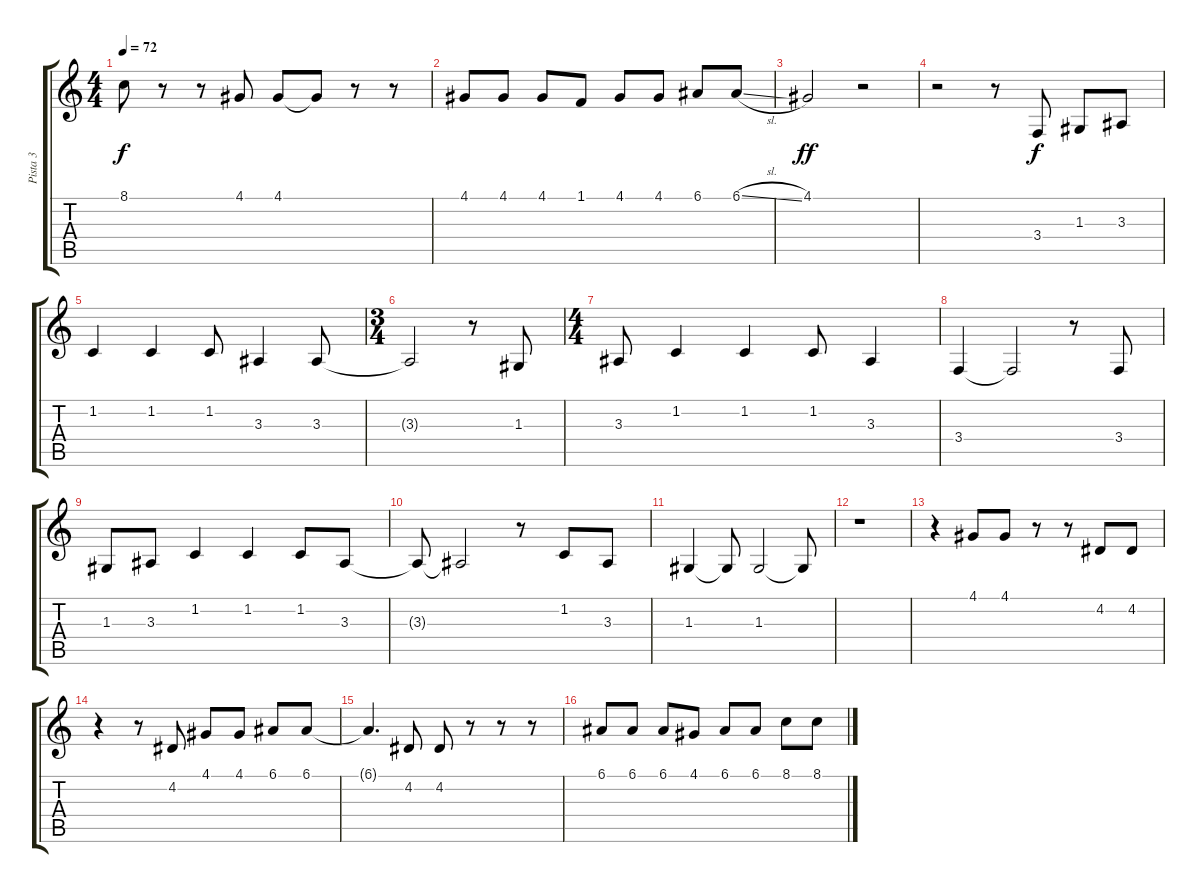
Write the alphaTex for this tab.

\track ("Pista 3" "Pista 3") {instrument panflute}
\staff {score tabs}
\tuning (E4 B3 G3 D3 A2 E2) {hide}
\ts (4 4)
\tempo 72
\clef g2
\ks c
8.1{t}.8{dy f} r.8 r.8 4.1.8 4.1.8 4.1{t}.8 r.8 r.8 |
4.1.8 4.1.8 4.1.8 1.1.8 4.1.8 4.1.8 6.1.8 6.1{sl}.8 |
4.1.2{dy ff} r.2 |
r.2 r.8 3.4.8{dy f} 1.3.8 3.3.8 |
1.2.4 1.2.4 1.2.8 3.3.4 3.3.8 |
\ts (3 4)
3.3{t}.2 r.8 1.3.8 |
\ts (4 4)
3.3.8 1.2.4 1.2.4 1.2.8 3.3.4 |
3.4.4 3.4{t}.2 r.8 3.4.8 |
1.3.8 3.3.8 1.2.4 1.2.4 1.2.8 3.3.8 |
3.3{t}.8 3.3{t}.2 r.8 1.2.8 3.3.8 |
1.3.4 1.3{t}.8 1.3.2 1.3{t}.8 |
r.1 |
r.4 4.1.8 4.1.8 r.8 r.8 4.2.8 4.2.8 |
r.4 r.8 4.2.8 4.1.8 4.1.8 6.1.8 6.1.8 |
6.1{t}.4{d} 4.2.8 4.2.8 r.8 r.8 r.8 |
6.1.8 6.1.8 6.1.8 4.1.8 6.1.8 6.1.8 8.1.8 8.1.8
